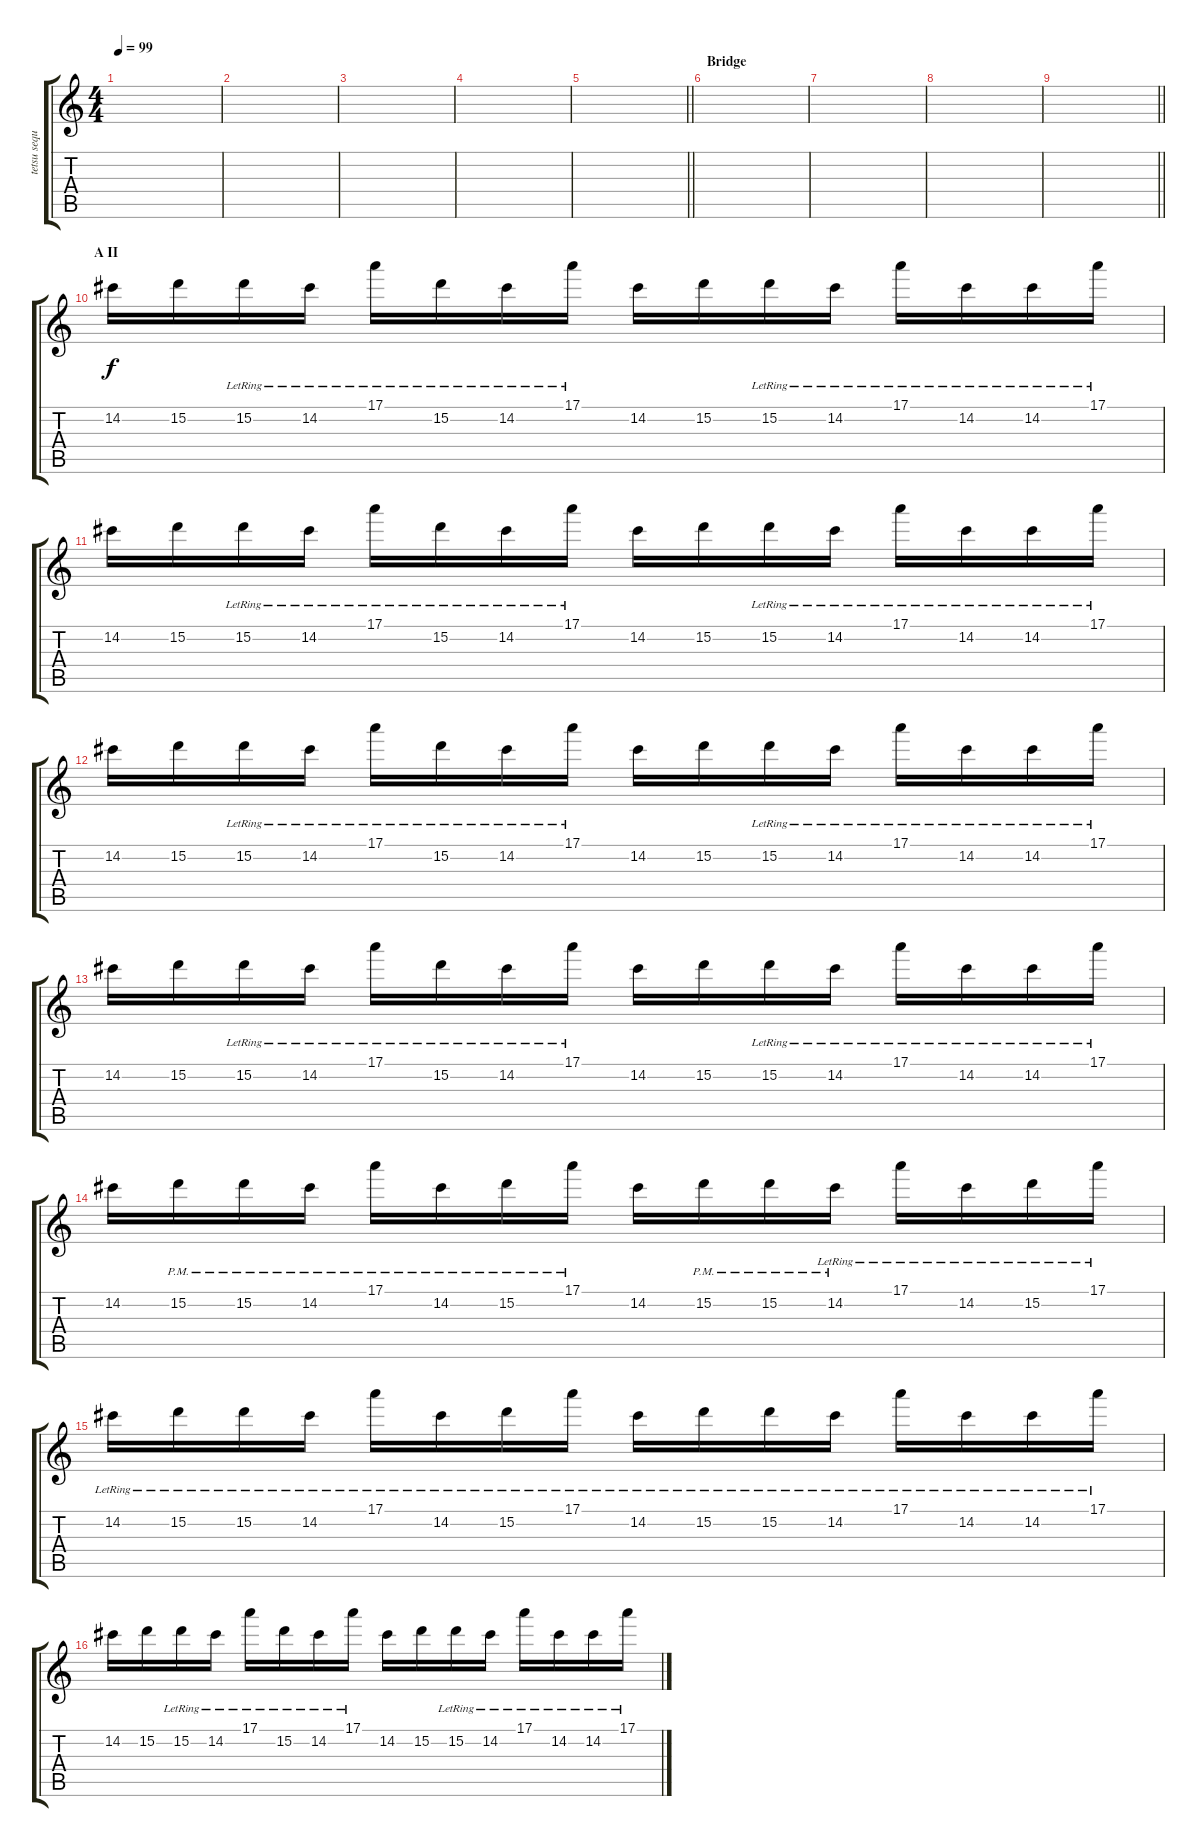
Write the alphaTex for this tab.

\track ("tetsu sequence guitar" "tetsu sequ") {instrument overdrivenguitar}
\staff {score tabs}
\tuning (E4 B3 G3 D3 A2 E2) {hide}
\ts (4 4)
\tempo 99
\clef g2
\ks c
|
|
|
|
\barLineRight lightlight
|
\section ("" "Bridge")
|
|
|
\barLineRight lightlight
|
\section ("" "A II")
14.2.16 15.2.16 15.2{lr}.16 14.2{lr}.16 17.1{lr}.16 15.2{lr}.16 14.2{lr}.16 17.1{lr}.16 14.2.16 15.2.16 15.2{lr}.16 14.2{lr}.16 17.1{lr}.16 14.2{lr}.16 14.2{lr}.16 17.1{lr}.16 |
14.2.16 15.2.16 15.2{lr}.16 14.2{lr}.16 17.1{lr}.16 15.2{lr}.16 14.2{lr}.16 17.1{lr}.16 14.2.16 15.2.16 15.2{lr}.16 14.2{lr}.16 17.1{lr}.16 14.2{lr}.16 14.2{lr}.16 17.1{lr}.16 |
14.2.16 15.2.16 15.2{lr}.16 14.2{lr}.16 17.1{lr}.16 15.2{lr}.16 14.2{lr}.16 17.1{lr}.16 14.2.16 15.2.16 15.2{lr}.16 14.2{lr}.16 17.1{lr}.16 14.2{lr}.16 14.2{lr}.16 17.1{lr}.16 |
14.2.16 15.2.16 15.2{lr}.16 14.2{lr}.16 17.1{lr}.16 15.2{lr}.16 14.2{lr}.16 17.1{lr}.16 14.2.16 15.2.16 15.2{lr}.16 14.2{lr}.16 17.1{lr}.16 14.2{lr}.16 14.2{lr}.16 17.1{lr}.16 |
14.2.16 15.2{pm}.16 15.2{pm}.16 14.2{pm}.16 17.1{pm}.16 14.2{pm}.16 15.2{pm}.16 17.1{pm}.16 14.2.16 15.2{pm}.16 15.2{pm}.16 14.2{pm lr}.16 17.1{lr}.16 14.2{lr}.16 15.2{lr}.16 17.1{lr}.16 |
14.2{lr}.16 15.2{lr}.16 15.2{lr}.16 14.2{lr}.16 17.1{lr}.16 14.2{lr}.16 15.2{lr}.16 17.1{lr}.16 14.2{lr}.16 15.2{lr}.16 15.2{lr}.16 14.2{lr}.16 17.1{lr}.16 14.2{lr}.16 14.2{lr}.16 17.1{lr}.16 |
14.2.16 15.2.16 15.2{lr}.16 14.2{lr}.16 17.1{lr}.16 15.2{lr}.16 14.2{lr}.16 17.1{lr}.16 14.2.16 15.2.16 15.2{lr}.16 14.2{lr}.16 17.1{lr}.16 14.2{lr}.16 14.2{lr}.16 17.1{lr}.16
